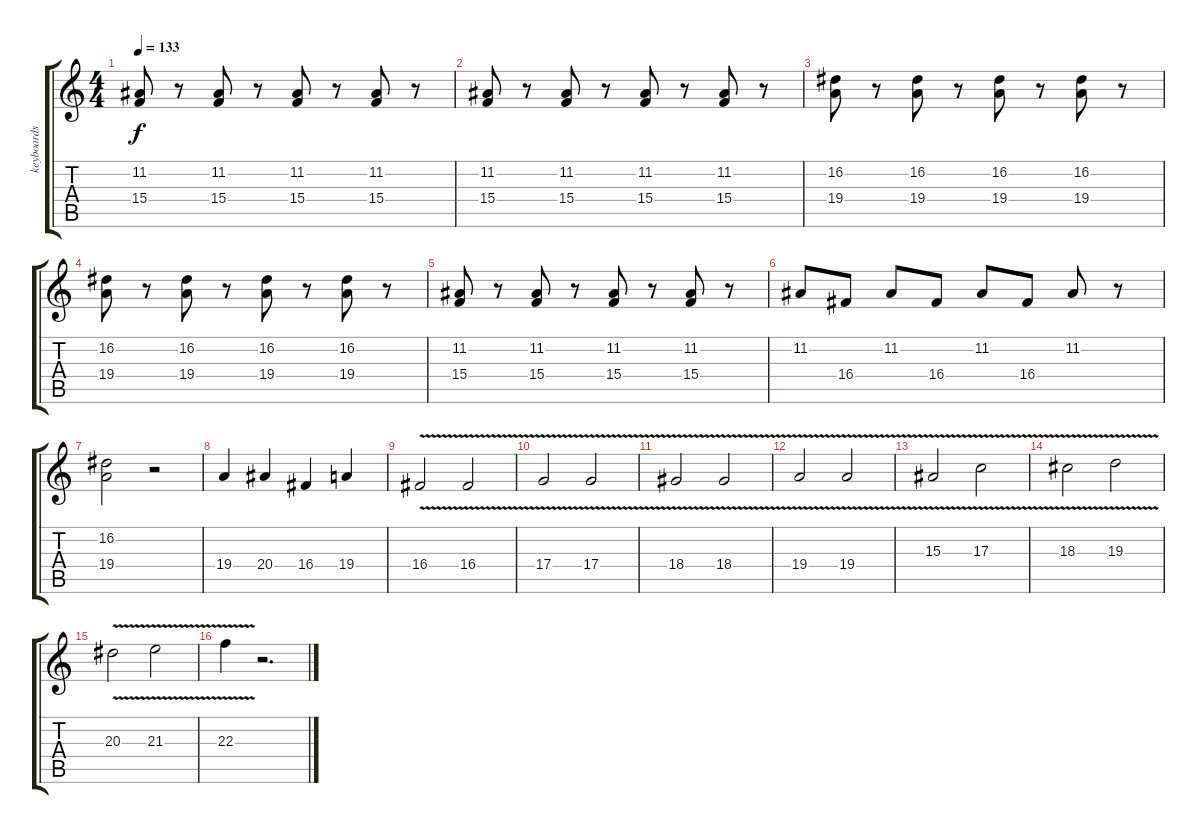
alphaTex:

\track ("keyboards ollausson" "keyboards ") {instrument violin}
\staff {score tabs}
\tuning (E4 B3 G3 D3 A2 E2) {hide}
\ts (4 4)
\tempo 133
\clef g2
\ks c
(11.2 15.4).8{dy f} r.8 (11.2 15.4).8 r.8 (11.2 15.4).8 r.8 (11.2 15.4).8 r.8 |
(11.2 15.4).8 r.8 (11.2 15.4).8 r.8 (11.2 15.4).8 r.8 (11.2 15.4).8 r.8 |
(16.2 19.4).8 r.8 (16.2 19.4).8 r.8 (16.2 19.4).8 r.8 (16.2 19.4).8 r.8 |
(16.2 19.4).8 r.8 (16.2 19.4).8 r.8 (16.2 19.4).8 r.8 (16.2 19.4).8 r.8 |
(11.2 15.4).8 r.8 (11.2 15.4).8 r.8 (11.2 15.4).8 r.8 (11.2 15.4).8 r.8 |
11.2.8 16.4.8 11.2.8 16.4.8 11.2.8 16.4.8 11.2.8 r.8 |
(16.2 19.4).2 r.2 |
19.4.4 20.4.4 16.4.4 19.4.4 |
16.4{v}.2 16.4{v}.2 |
17.4{v}.2 17.4{v}.2 |
18.4{v}.2 18.4{v}.2 |
19.4{v}.2 19.4{v}.2 |
15.3{v}.2 17.3{v}.2 |
18.3{v}.2 19.3{v}.2 |
20.3{v}.2 21.3{v}.2 |
22.3{v}.4 r.2{d}
